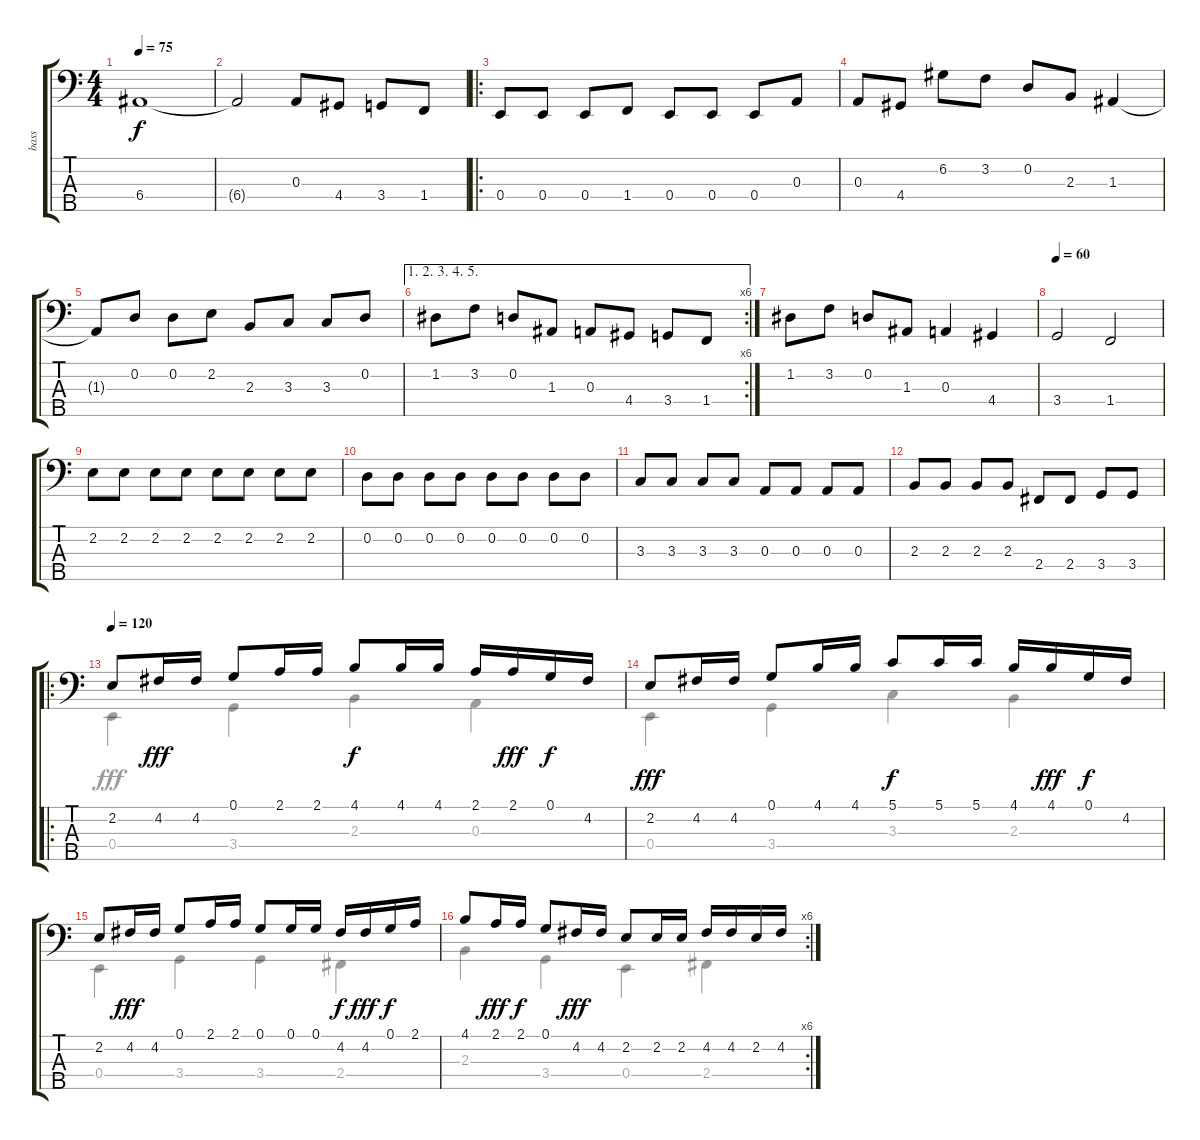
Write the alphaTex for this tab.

\track ("bass" "bass") {instrument electricbassfinger}
\staff {score tabs}
\tuning (G2 D2 A1 E1 B0) {hide}
\voice
\ts (4 4)
\tempo 75
\clef f4
\ks c
6.4.1{dy f} |
6.4{t}.2 0.3.8 4.4.8 3.4.8 1.4.8 |
\ro
0.4.8 0.4.8 0.4.8 1.4.8 0.4.8 0.4.8 0.4.8 0.3.8 |
0.3.8 4.4.8 6.2.8 3.2.8 0.2.8 2.3.8 1.3.4 |
1.3{t}.8 0.2.8 0.2.8 2.2.8 2.3.8 3.3.8 3.3.8 0.2.8 |
\ae (1 2 3 4 5)
\rc 6
1.2.8 3.2.8 0.2.8 1.3.8 0.3.8 4.4.8 3.4.8 1.4.8 |
1.2.8 3.2.8 0.2.8 1.3.8 0.3.4 4.4.4 |
\tempo 60
3.4.2 1.4.2 |
2.2.8 2.2.8 2.2.8 2.2.8 2.2.8 2.2.8 2.2.8 2.2.8 |
0.2.8 0.2.8 0.2.8 0.2.8 0.2.8 0.2.8 0.2.8 0.2.8 |
3.3.8 3.3.8 3.3.8 3.3.8 0.3.8 0.3.8 0.3.8 0.3.8 |
2.3.8 2.3.8 2.3.8 2.3.8 2.4.8 2.4.8 3.4.8 3.4.8 |
\ro
\tempo 120
2.2.8 4.2.16{dy fff} 4.2.16 0.1.8 2.1.16 2.1.16 4.1.8{dy f} 4.1.16 4.1.16 2.1.16 2.1.16{dy fff} 0.1.16{dy f} 4.2.16 |
2.2.8{dy fff} 4.2.16 4.2.16 0.1.8 4.1.16 4.1.16 5.1.8{dy f} 5.1.16 5.1.16 4.1.16 4.1.16{dy fff} 0.1.16{dy f} 4.2.16 |
2.2.8 4.2.16{dy fff} 4.2.16 0.1.8 2.1.16 2.1.16 0.1.8 0.1.16 0.1.16 4.2.16{dy f} 4.2.16{dy fff} 0.1.16{dy f} 2.1.16 |
\rc 6
4.1.8 2.1.16{dy fff} 2.1.16{dy f} 0.1.8 4.2.16{dy fff} 4.2.16 2.2.8 2.2.16 2.2.16 4.2.16 4.2.16 2.2.16 4.2.16
\voice
\clef f4
\ottava regular
\simile none
\ks c
|
|
|
|
|
|
|
|
|
|
|
|
0.4.4 3.4.4 2.3.4 0.3.4 |
0.4.4 3.4.4 3.3.4 2.3.4 |
0.4.4 3.4.4 3.4.4 2.4.4 |
2.3.4 3.4.4 0.4.4 2.4.4
